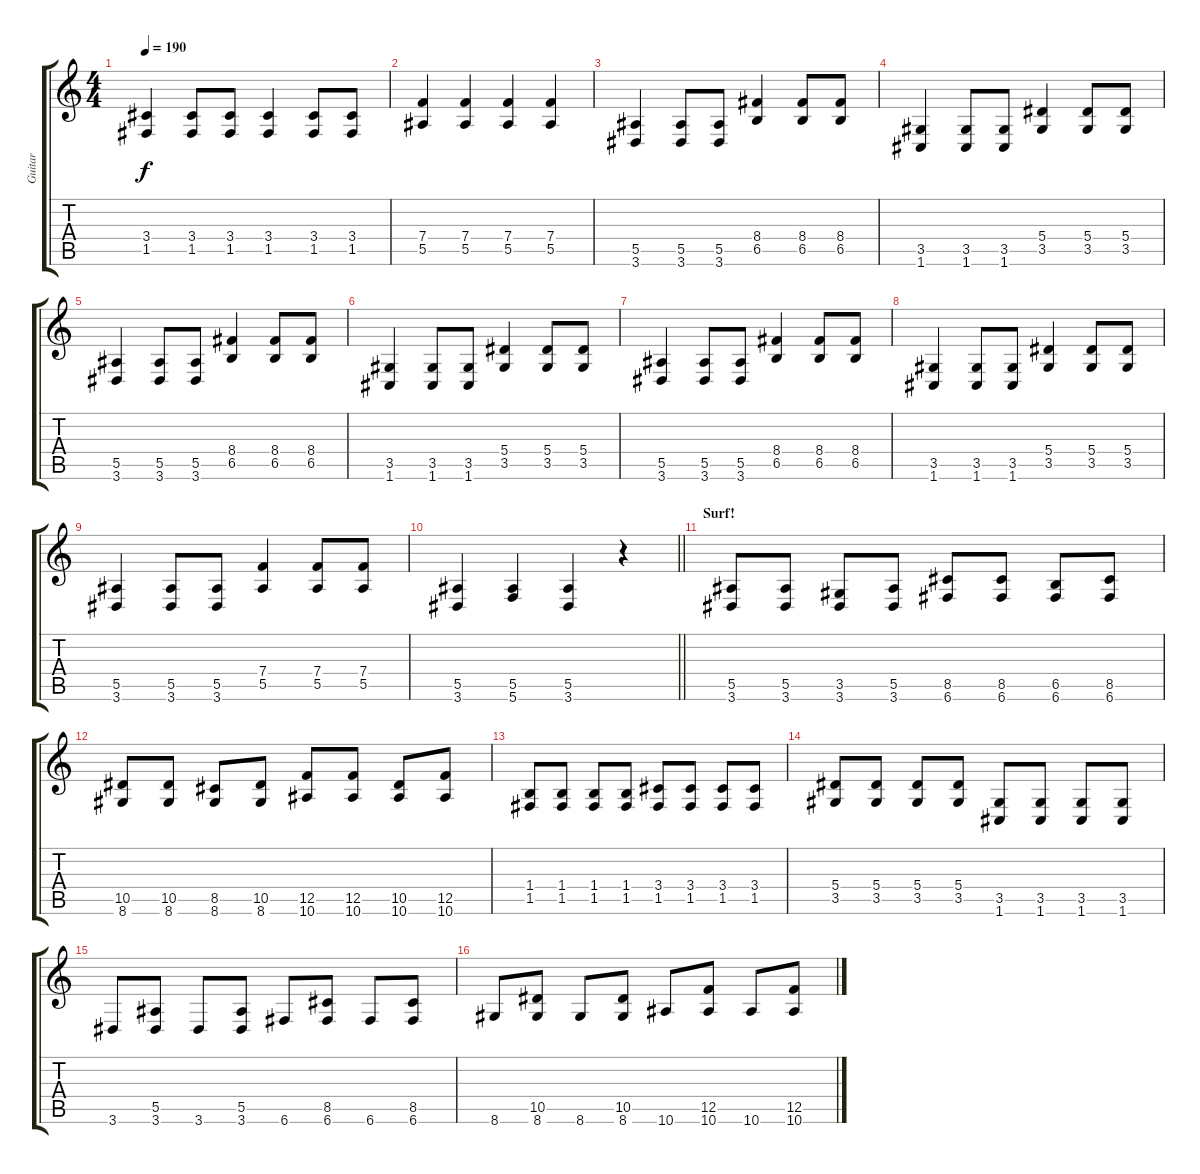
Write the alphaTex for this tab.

\track ("Guitar" "Guitar") {instrument distortionguitar}
\staff {score tabs}
\tuning (C4 G3 Eb3 Bb2 F2 C2) {hide}
\ts (4 4)
\tempo 190
\clef g2
\ks c
(3.4 1.5).4{dy f} (3.4 1.5).8 (3.4 1.5).8 (3.4 1.5).4 (3.4 1.5).8 (3.4 1.5).8 |
(7.4 5.5).4 (7.4 5.5).4 (7.4 5.5).4 (7.4 5.5).4 |
(5.5 3.6).4 (5.5 3.6).8 (5.5 3.6).8 (8.4 6.5).4 (8.4 6.5).8 (8.4 6.5).8 |
(3.5 1.6).4 (3.5 1.6).8 (3.5 1.6).8 (5.4 3.5).4 (5.4 3.5).8 (5.4 3.5).8 |
(5.5 3.6).4 (5.5 3.6).8 (5.5 3.6).8 (8.4 6.5).4 (8.4 6.5).8 (8.4 6.5).8 |
(3.5 1.6).4 (3.5 1.6).8 (3.5 1.6).8 (5.4 3.5).4 (5.4 3.5).8 (5.4 3.5).8 |
(5.5 3.6).4 (5.5 3.6).8 (5.5 3.6).8 (8.4 6.5).4 (8.4 6.5).8 (8.4 6.5).8 |
(3.5 1.6).4 (3.5 1.6).8 (3.5 1.6).8 (5.4 3.5).4 (5.4 3.5).8 (5.4 3.5).8 |
(5.5 3.6).4 (5.5 3.6).8 (5.5 3.6).8 (7.4 5.5).4 (7.4 5.5).8 (7.4 5.5).8 |
\barLineRight lightlight
(5.5 3.6).4 (5.5 5.6).4 (5.5 3.6).4 r.4 |
\section ("" "Surf!")
(5.5 3.6).8 (5.5 3.6).8 (3.5 3.6).8 (5.5 3.6).8 (8.5 6.6).8 (8.5 6.6).8 (6.5 6.6).8 (8.5 6.6).8 |
(10.5 8.6).8 (10.5 8.6).8 (8.5 8.6).8 (10.5 8.6).8 (12.5 10.6).8 (12.5 10.6).8 (10.5 10.6).8 (12.5 10.6).8 |
(1.4 1.5).8 (1.4 1.5).8 (1.4 1.5).8 (1.4 1.5).8 (3.4 1.5).8 (3.4 1.5).8 (3.4 1.5).8 (3.4 1.5).8 |
(5.4 3.5).8 (5.4 3.5).8 (5.4 3.5).8 (5.4 3.5).8 (3.5 1.6).8 (3.5 1.6).8 (3.5 1.6).8 (3.5 1.6).8 |
3.6.8 (5.5 3.6).8 3.6.8 (5.5 3.6).8 6.6.8 (8.5 6.6).8 6.6.8 (8.5 6.6).8 |
8.6.8 (10.5 8.6).8 8.6.8 (10.5 8.6).8 10.6.8 (12.5 10.6).8 10.6.8 (12.5 10.6).8
